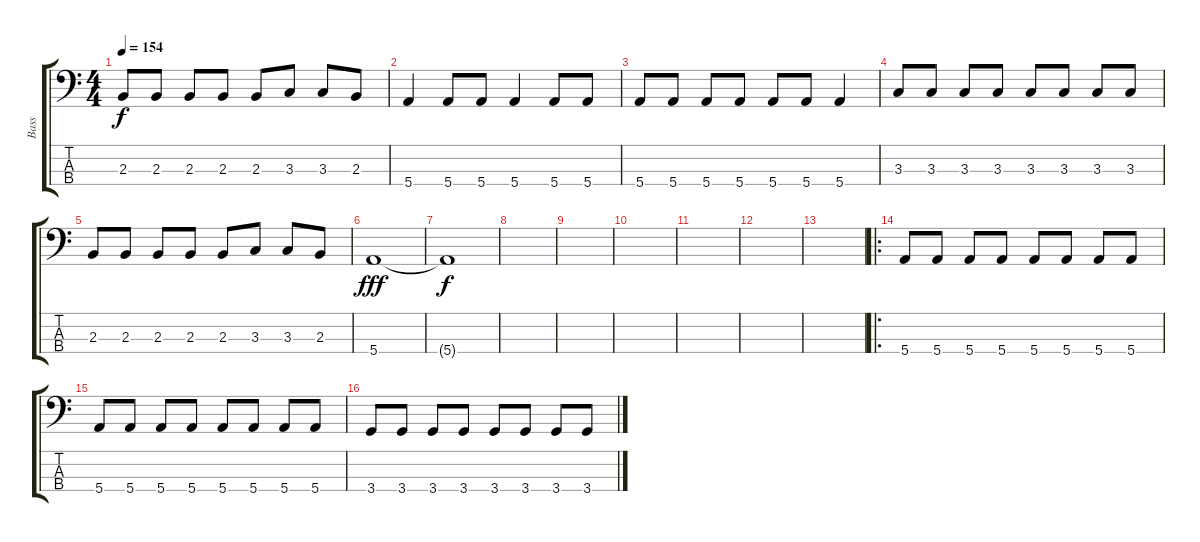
\track ("Bass" "Bass") {instrument electricbassfinger}
\staff {score tabs}
\tuning (G2 D2 A1 E1) {hide}
\ts (4 4)
\tempo 154
\clef f4
\ks c
2.3.8{dy f} 2.3.8 2.3.8 2.3.8 2.3.8 3.3.8 3.3.8 2.3.8 |
5.4.4 5.4.8 5.4.8 5.4.4 5.4.8 5.4.8 |
5.4.8 5.4.8 5.4.8 5.4.8 5.4.8 5.4.8 5.4.4 |
3.3.8 3.3.8 3.3.8 3.3.8 3.3.8 3.3.8 3.3.8 3.3.8 |
2.3.8 2.3.8 2.3.8 2.3.8 2.3.8 3.3.8 3.3.8 2.3.8 |
5.4.1{dy fff} |
5.4{t}.1{dy f} |
|
|
|
|
|
|
\ro
5.4.8 5.4.8 5.4.8 5.4.8 5.4.8 5.4.8 5.4.8 5.4.8 |
5.4.8 5.4.8 5.4.8 5.4.8 5.4.8 5.4.8 5.4.8 5.4.8 |
3.4.8 3.4.8 3.4.8 3.4.8 3.4.8 3.4.8 3.4.8 3.4.8
